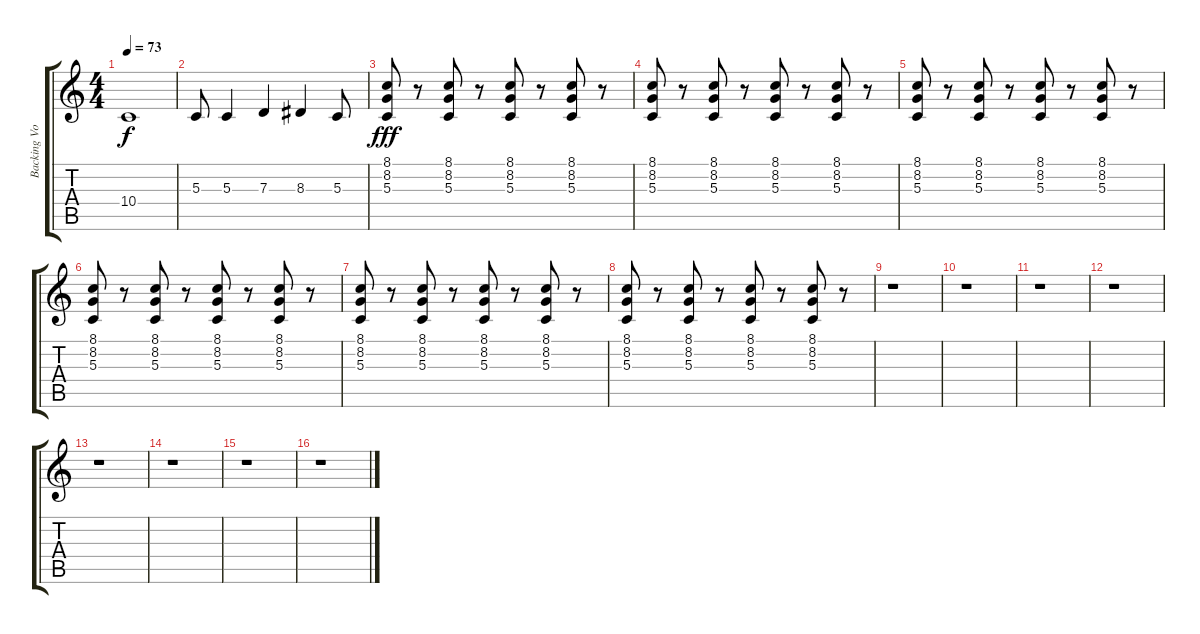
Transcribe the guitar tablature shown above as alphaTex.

\track ("Backing Vocals" "Backing Vo") {instrument flute}
\staff {score tabs}
\tuning (E4 B3 G3 D3 A2 E2) {hide}
\ts (4 4)
\tempo 73
\clef g2
\ks c
10.4{t}.1{dy f} |
5.3.8 5.3.4 7.3.4 8.3.4 5.3.8 |
(8.1 8.2 5.3).8{dy fff volume 13 instrument breathnoise} r.8 (8.1 8.2 5.3).8 r.8 (8.1 8.2 5.3).8 r.8 (8.1 8.2 5.3).8 r.8 |
(8.1 8.2 5.3).8 r.8 (8.1 8.2 5.3).8 r.8 (8.1 8.2 5.3).8 r.8 (8.1 8.2 5.3).8 r.8 |
(8.1 8.2 5.3).8 r.8 (8.1 8.2 5.3).8 r.8 (8.1 8.2 5.3).8 r.8 (8.1 8.2 5.3).8 r.8 |
(8.1 8.2 5.3).8 r.8 (8.1 8.2 5.3).8 r.8 (8.1 8.2 5.3).8 r.8 (8.1 8.2 5.3).8 r.8 |
(8.1 8.2 5.3).8 r.8 (8.1 8.2 5.3).8 r.8 (8.1 8.2 5.3).8 r.8 (8.1 8.2 5.3).8 r.8 |
(8.1 8.2 5.3).8 r.8 (8.1 8.2 5.3).8 r.8 (8.1 8.2 5.3).8 r.8 (8.1 8.2 5.3).8 r.8 |
r.1 |
r.1 |
r.1 |
r.1 |
r.1 |
r.1 |
r.1 |
r.1
